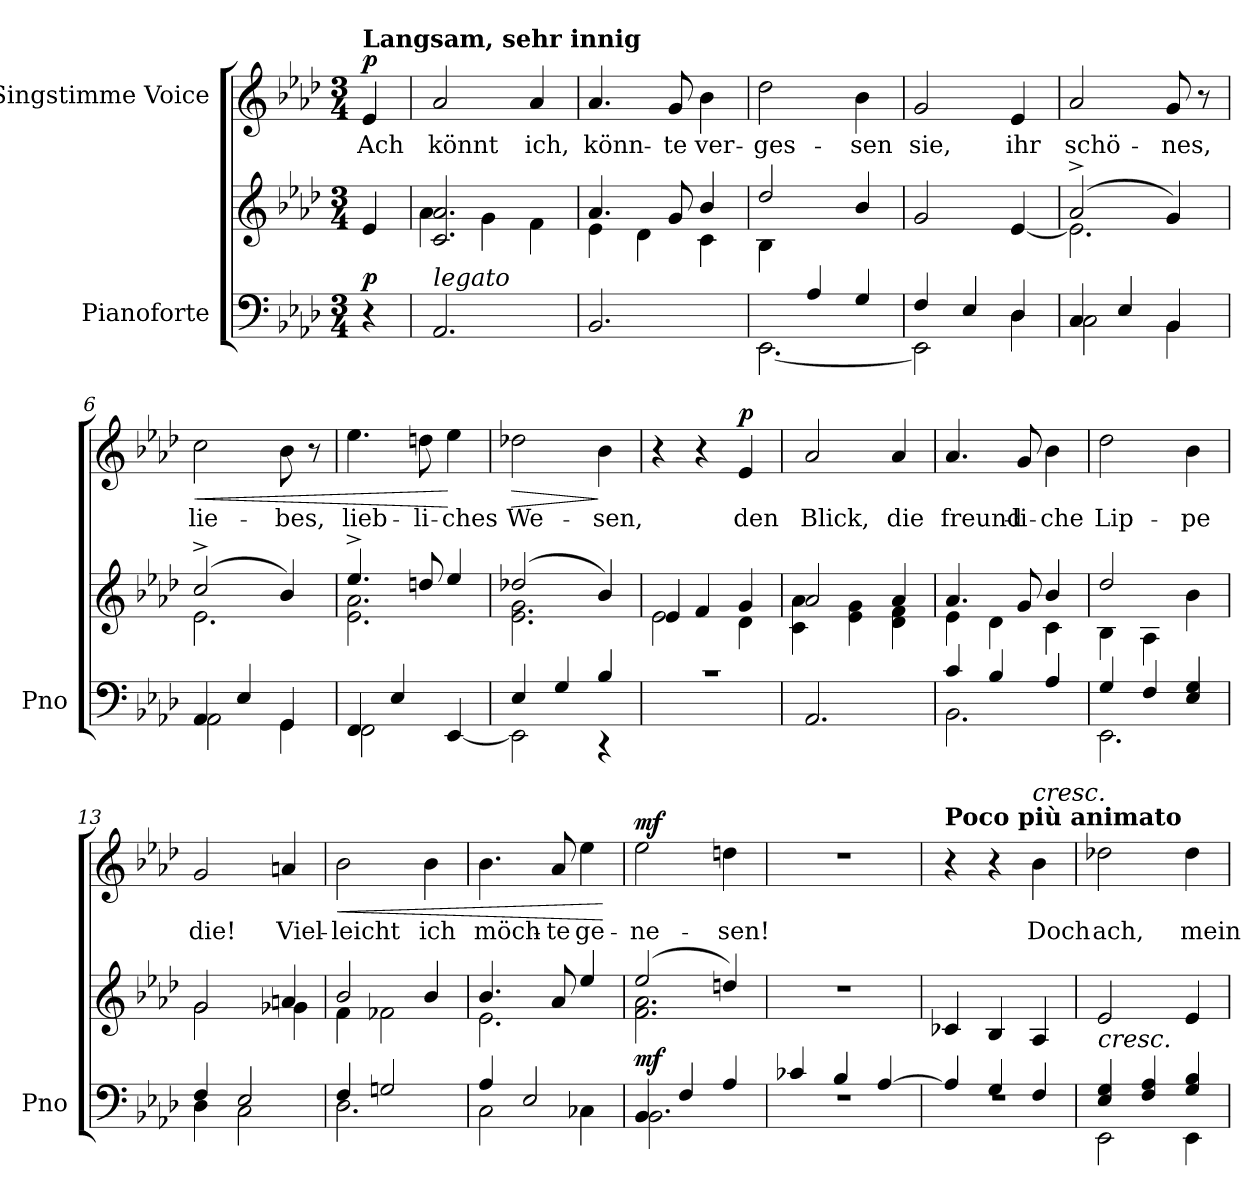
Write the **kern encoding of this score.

**kern	**kern	**dynam	**kern	**text	**dynam
*part2	*part2	*part2	*part1	*part1	*part1
*staff3	*staff2	*staff2/3	*staff1	*staff1	*staff1
*I"Pianoforte	*	*	*I"Singstimme Voice	*	*
*I'Pno	*	*	*	*	*
*clefF4	*clefG2	*	*clefG2	*	*
*k[b-e-a-d-]	*k[b-e-a-d-]	*	*k[b-e-a-d-]	*	*
*M3/4	*M3/4	*	*M3/4	*	*
=	=	=	=	=	=
!	!	!	!LO:TX:a:B:t=Langsam, sehr innig	!	!
!	!	!LO:DY:a=2	!	!LO:LY:b	!LO:DY:a
4r	4e-/	p	4e-/	Ach	p
=1	=1	=1	=1	=1	=1
*	*^	*	*	*	*
!LO:TX:a:i:t=legato	!	!	!	!	!	!
!	!	!	!	!	!LO:LY:b	!
2.AA-/	2.c/ 2.a-/	4a-\	.	2a-/	könnt	.
.	.	4g\	.	.	.	.
!	!	!	!	!	!LO:LY:b	!
.	.	4f\	.	4a-/	ich,	.
=2	=2	=2	=2	=2	=2	=2
!	!	!	!	!	!LO:LY:b	!
2.BB-/	4.a-/	4e-\	.	4.a-/	könn-	.
.	.	4d-\	.	.	.	.
!	!	!	!	!	!LO:LY:b	!
.	8g/	.	.	8g/	-te	.
!	!	!	!	!	!LO:LY:b	!
.	4b-/	4c\	.	4b-\	ver-	.
=3	=3	=3	=3	=3	=3	=3
*^	*	*	*	*	*	*
!	!	!	!	!	!	!LO:LY:b	!
4ryy	[2.EE-\	2dd-/	4B-\	.	2dd-\	-ges-	.
4A-/	.	.	2ryy	.	.	.	.
!	!	!	!	!	!	!LO:LY:b	!
4G/	.	4b-/	.	.	4b-\	-sen	.
*	*	*v	*v	*	*	*	*
=4	=4	=4	=4	=4	=4	=4
!	!	!	!	!	!LO:LY:b	!
4F/	2EE-\]	2g/	.	2g/	sie,	.
4E-/	.	.	.	.	.	.
!	!	!	!	!	!LO:LY:b	!
4D-/	4D-\	[4e-/	.	4e-/	ihr	.
=5	=5	=5	=5	=5	=5	=5
*	*	*^	*	*	*	*
!	!	!	!	!	!	!LO:LY:b	!
4C/	2C\	(>2a-^/	2.e-\]	.	2a-/	schö-	.
4E-/	.	.	.	.	.	.	.
!	!	!	!	!	!	!LO:LY:b	!
4BB-/	4BB-\	4g/)	.	.	8g/	-nes,	.
.	.	.	.	.	8r	.	.
!!LO:LB:g=z
=6	=6	=6	=6	=6	=6	=6	=6
!	!	!	!	!	!	!LO:LY:b	!LO:HP:b
4AA-/	2AA-\	(>2cc^/	2.e-\	.	2cc\	lie-	<
4E-/	.	.	.	.	.	.	.
!	!	!	!	!	!	!LO:LY:b	!
4GG/	4GG\	4b-/)	.	.	8b-\	-bes,	.
.	.	.	.	.	8r	.	.
=7	=7	=7	=7	=7	=7	=7	=7
!	!	!	!	!	!	!LO:LY:b	!
4FF/	2FF\	4.ee-^/	2.e-\ 2.a-\	.	4.ee-\	lieb-	.
4E-/	.	.	.	.	.	.	.
!	!	!	!	!	!	!LO:LY:b	!
.	.	8ddn/	.	.	8ddn\	-li-	.
!	!	!	!	!	!	!LO:LY:b	!
[4EE-/	4ryy	4ee-/	.	.	4ee-\	-ches	[
=8	=8	=8	=8	=8	=8	=8	=8
!	!	!	!	!	!	!LO:LY:b	!LO:HP:b
(>4E-/	2EE-\]	(>2dd-X/	2.e-\ 2.g\	.	2dd-X\	We-	>
4G/	.	.	.	.	.	.	.
!	!	!	!	!	!	!LO:LY:b	!
4B-/	4r	4b-/)	.	.	4b-\	-sen,	]
*v	*v	*	*	*	*	*	*
=9	=9	=9	=9	=9	=9	=9
2.rc	2e-\	4e-/	.	4r	.	.
.	.	4f/	.	4r	.	.
!	!	!	!	!	!LO:LY:b	!LO:DY:a
.	4d-\	4g/)	.	4e-/	den	p
=10	=10	=10	=10	=10	=10	=10
!	!	!	!	!	!LO:LY:b	!
2.AA-/	2a-/	4c\ 4a-\	.	2a-/	Blick,	.
.	.	4e-\ 4g\	.	.	.	.
!	!	!	!	!	!LO:LY:b	!
.	4a-/	4d-\ 4f\	.	4a-/	die	.
=11	=11	=11	=11	=11	=11	=11
*^	*	*	*	*	*	*
!	!	!	!	!	!	!LO:LY:b	!
4c/	2.BB-\	4.a-/	4e-\	.	4.a-/	freund-	.
4B-/	.	.	4d-\	.	.	.	.
!	!	!	!	!	!	!LO:LY:b	!
.	.	8g/	.	.	8g/	-li-	.
!	!	!	!	!	!	!LO:LY:b	!
4A-/	.	4b-/	4c\	.	4b-\	-che	.
=12	=12	=12	=12	=12	=12	=12	=12
!	!	!	!	!	!	!LO:LY:b	!
4G/	2.EE-\	2dd-/	4B-\	.	2dd-\	Lip-	.
4F/	.	.	4A-\	.	.	.	.
!	!	!	!	!	!	!LO:LY:b	!
4E-/ 4G/	.	4b-\	4ryy	.	4b-\	-pe	.
!!LO:LB:g=z
=13	=13	=13	=13	=13	=13	=13	=13
!	!	!	!	!	!	!LO:LY:b	!
4F/	4D-\	2g/	2g\	.	2g/	die!	.
2E-/	2C\	.	.	.	.	.	.
!	!	!	!	!	!	!LO:LY:b	!
.	.	4an/	4g-X\	.	4an/	Viel-	.
=14	=14	=14	=14	=14	=14	=14	=14
!	!	!	!	!	!	!LO:LY:b	!LO:HP:b
4F/	2.D-\	2b-/	4f\	.	2b-\	-leicht	<
2Gn/	.	.	2f-X\	.	.	.	.
!	!	!	!	!	!	!LO:LY:b	!
.	.	4b-/	.	.	4b-\	ich	.
=15	=15	=15	=15	=15	=15	=15	=15
!	!	!	!	!	!	!LO:LY:b	!
4A-/	2C\	4.b-/	2.e-\	.	4.b-\	möch-	.
2E-/	.	.	.	.	.	.	.
!	!	!	!	!	!	!LO:LY:b	!
.	.	8a-/	.	.	8a-/	-te	.
!	!	!	!	!	!	!LO:LY:b	!
.	4C-X\	4ee-/	.	.	4ee-\	ge-	.
*v	*v	*	*	*	*	*	*
*	*v	*v	*	*	*	*
.	.	.	.	.	[
=16	=16	=16	=16	=16	=16
*^	*^	*	*	*	*
!	!	!	!	!LO:DY:a=2	!	!LO:LY:b	!LO:DY:a
4BB-/	2.BB-\	(>2ee-/	2.f\ 2.a-\	mf	2ee-\	-ne-	mf
4F/	.	.	.	.	.	.	.
!	!	!	!	!	!	!LO:LY:b	!
4A-/	.	4ddn/)	.	.	4ddn\	-sen!	.
*	*	*v	*v	*	*	*	*
=17	=17	=17	=17	=17	=17	=17
4c-X/	2.rF	2.r	.	2.r	.	.
4B-/	.	.	.	.	.	.
[4A-/	.	.	.	.	.	.
=18	=18	=18	=18	=18	=18	=18
!	!	!	!	!LO:TX:a:B:t=Poco più animato	!	!
4A-/]	2.rF	4c-X/	.	4r	.	.
4G/	.	4B-/	.	4r	.	.
!	!	!	!	!LO:TX:a:i:t=cresc.	!	!
!	!	!	!	!	!LO:LY:b	!
4F/	.	4A-/	.	4b-\	Doch	.
=19	=19	=19	=19	=19	=19	=19
!LO:TX:a:i:t=cresc.	!	!	!	!	!	!
!	!	!	!	!	!LO:LY:b	!
4E-/ 4G/	2EE-\	2e-/	.	2dd-X\	ach,	.
4F/ 4A-/	.	.	.	.	.	.
!	!	!	!	!	!LO:LY:b	!
4G/ 4B-/	4EE-\	4e-/	.	4dd-\	mein	.
*v	*v	*	*	*	*	*
=	=	=	=	=	=
*-	*-	*-	*-	*-	*-
